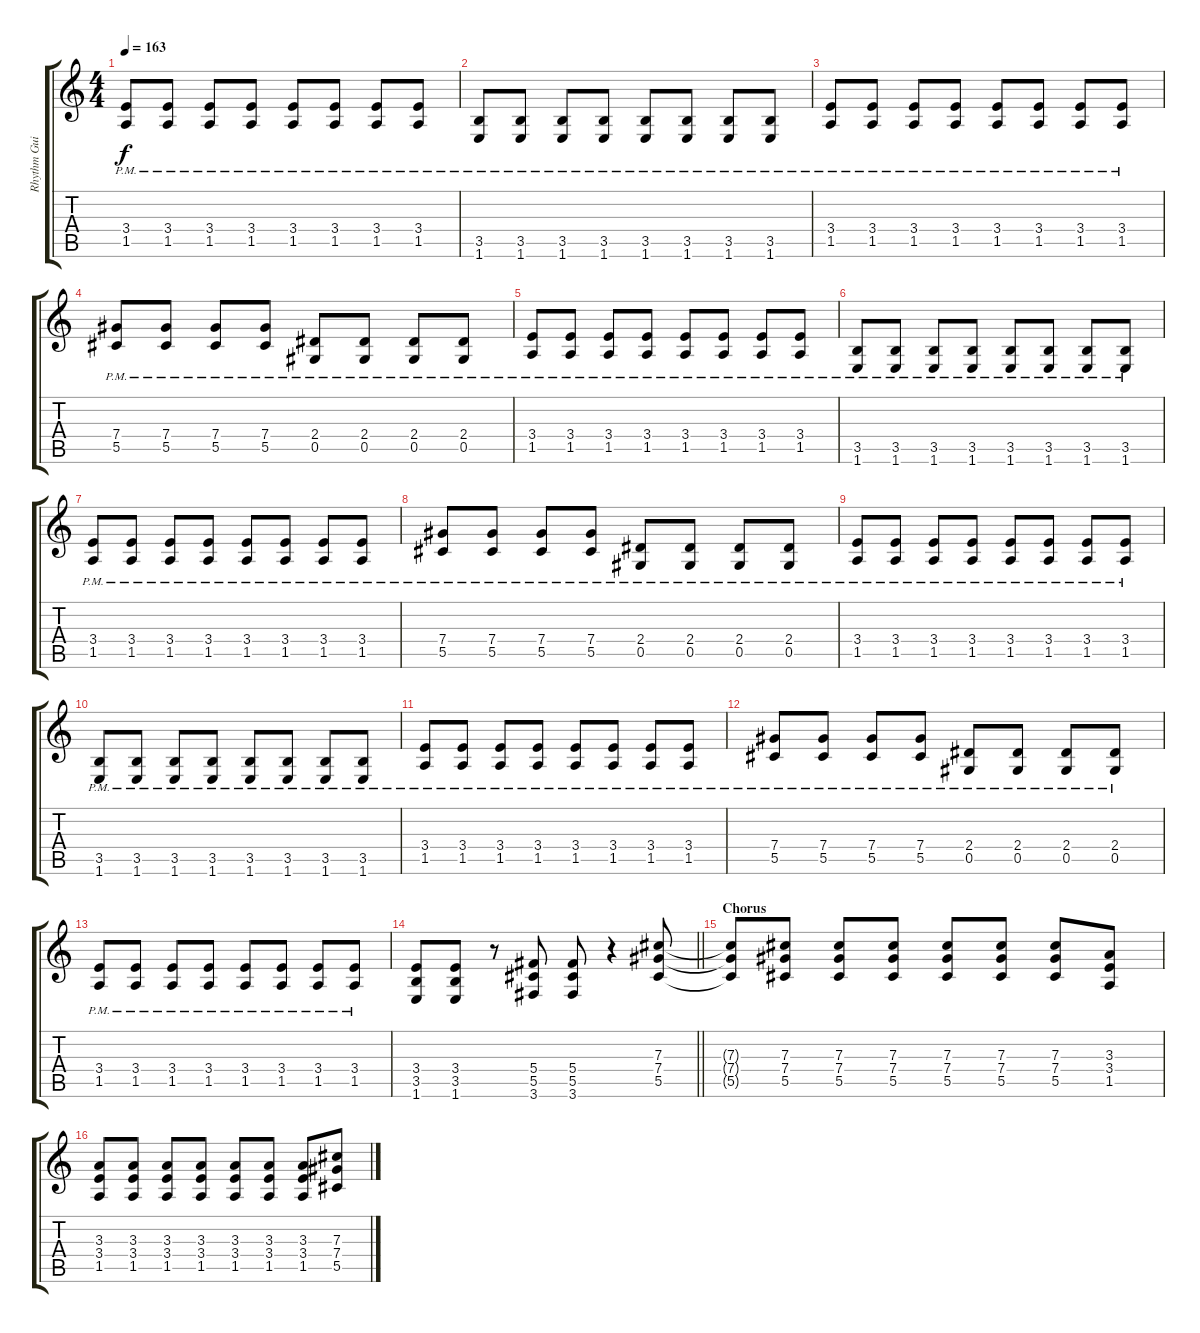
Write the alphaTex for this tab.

\track ("Rhythm Guitar" "Rhythm Gui") {instrument distortionguitar}
\staff {score tabs}
\tuning (Eb4 Bb3 Gb3 Db3 Ab2 Eb2) {hide}
\ts (4 4)
\tempo 163
\clef g2
\ks c
(3.4{pm} 1.5{pm}).8{dy f} (3.4{pm} 1.5{pm}).8 (3.4{pm} 1.5{pm}).8 (3.4{pm} 1.5{pm}).8 (3.4{pm} 1.5{pm}).8 (3.4{pm} 1.5{pm}).8 (3.4{pm} 1.5{pm}).8 (3.4{pm} 1.5{pm}).8 |
(3.5{pm} 1.6{pm}).8 (3.5{pm} 1.6{pm}).8 (3.5{pm} 1.6{pm}).8 (3.5{pm} 1.6{pm}).8 (3.5{pm} 1.6{pm}).8 (3.5{pm} 1.6{pm}).8 (3.5{pm} 1.6{pm}).8 (3.5{pm} 1.6{pm}).8 |
(3.4{pm} 1.5{pm}).8 (3.4{pm} 1.5{pm}).8 (3.4{pm} 1.5{pm}).8 (3.4{pm} 1.5{pm}).8 (3.4{pm} 1.5{pm}).8 (3.4{pm} 1.5{pm}).8 (3.4{pm} 1.5{pm}).8 (3.4{pm} 1.5{pm}).8 |
(7.4{pm} 5.5{pm}).8 (7.4{pm} 5.5{pm}).8 (7.4{pm} 5.5{pm}).8 (7.4{pm} 5.5{pm}).8 (2.4{pm} 0.5{pm}).8 (2.4{pm} 0.5{pm}).8 (2.4{pm} 0.5{pm}).8 (2.4{pm} 0.5{pm}).8 |
(3.4{pm} 1.5{pm}).8 (3.4{pm} 1.5{pm}).8 (3.4{pm} 1.5{pm}).8 (3.4{pm} 1.5{pm}).8 (3.4{pm} 1.5{pm}).8 (3.4{pm} 1.5{pm}).8 (3.4{pm} 1.5{pm}).8 (3.4{pm} 1.5{pm}).8 |
(3.5{pm} 1.6{pm}).8 (3.5{pm} 1.6{pm}).8 (3.5{pm} 1.6{pm}).8 (3.5{pm} 1.6{pm}).8 (3.5{pm} 1.6{pm}).8 (3.5{pm} 1.6{pm}).8 (3.5{pm} 1.6{pm}).8 (3.5{pm} 1.6{pm}).8 |
(3.4{pm} 1.5{pm}).8 (3.4{pm} 1.5{pm}).8 (3.4{pm} 1.5{pm}).8 (3.4{pm} 1.5{pm}).8 (3.4{pm} 1.5{pm}).8 (3.4{pm} 1.5{pm}).8 (3.4{pm} 1.5{pm}).8 (3.4{pm} 1.5{pm}).8 |
(7.4{pm} 5.5{pm}).8 (7.4{pm} 5.5{pm}).8 (7.4{pm} 5.5{pm}).8 (7.4{pm} 5.5{pm}).8 (2.4{pm} 0.5{pm}).8 (2.4{pm} 0.5{pm}).8 (2.4{pm} 0.5{pm}).8 (2.4{pm} 0.5{pm}).8 |
(3.4{pm} 1.5{pm}).8 (3.4{pm} 1.5{pm}).8 (3.4{pm} 1.5{pm}).8 (3.4{pm} 1.5{pm}).8 (3.4{pm} 1.5{pm}).8 (3.4{pm} 1.5{pm}).8 (3.4{pm} 1.5{pm}).8 (3.4{pm} 1.5{pm}).8 |
(3.5{pm} 1.6{pm}).8 (3.5{pm} 1.6{pm}).8 (3.5{pm} 1.6{pm}).8 (3.5{pm} 1.6{pm}).8 (3.5{pm} 1.6{pm}).8 (3.5{pm} 1.6{pm}).8 (3.5{pm} 1.6{pm}).8 (3.5{pm} 1.6{pm}).8 |
(3.4{pm} 1.5{pm}).8 (3.4{pm} 1.5{pm}).8 (3.4{pm} 1.5{pm}).8 (3.4{pm} 1.5{pm}).8 (3.4{pm} 1.5{pm}).8 (3.4{pm} 1.5{pm}).8 (3.4{pm} 1.5{pm}).8 (3.4{pm} 1.5{pm}).8 |
(7.4{pm} 5.5{pm}).8 (7.4{pm} 5.5{pm}).8 (7.4{pm} 5.5{pm}).8 (7.4{pm} 5.5{pm}).8 (2.4{pm} 0.5{pm}).8 (2.4{pm} 0.5{pm}).8 (2.4{pm} 0.5{pm}).8 (2.4{pm} 0.5{pm}).8 |
(3.4{pm} 1.5{pm}).8 (3.4{pm} 1.5{pm}).8 (3.4{pm} 1.5{pm}).8 (3.4{pm} 1.5{pm}).8 (3.4{pm} 1.5{pm}).8 (3.4{pm} 1.5{pm}).8 (3.4{pm} 1.5{pm}).8 (3.4{pm} 1.5{pm}).8 |
\barLineRight lightlight
(3.4 3.5 1.6).8 (3.4 3.5 1.6).8 r.8 (5.4 5.5 3.6).8 (5.4 5.5 3.6).8 r.4 (7.3 7.4 5.5).8 |
\section ("" "Chorus")
(7.3{t} 7.4{t} 5.5{t}).8 (7.3 7.4 5.5).8 (7.3 7.4 5.5).8 (7.3 7.4 5.5).8 (7.3 7.4 5.5).8 (7.3 7.4 5.5).8 (7.3 7.4 5.5).8 (3.3 3.4 1.5).8 |
(3.3 3.4 1.5).8 (3.3 3.4 1.5).8 (3.3 3.4 1.5).8 (3.3 3.4 1.5).8 (3.3 3.4 1.5).8 (3.3 3.4 1.5).8 (3.3 3.4 1.5).8 (7.3 7.4 5.5).8
